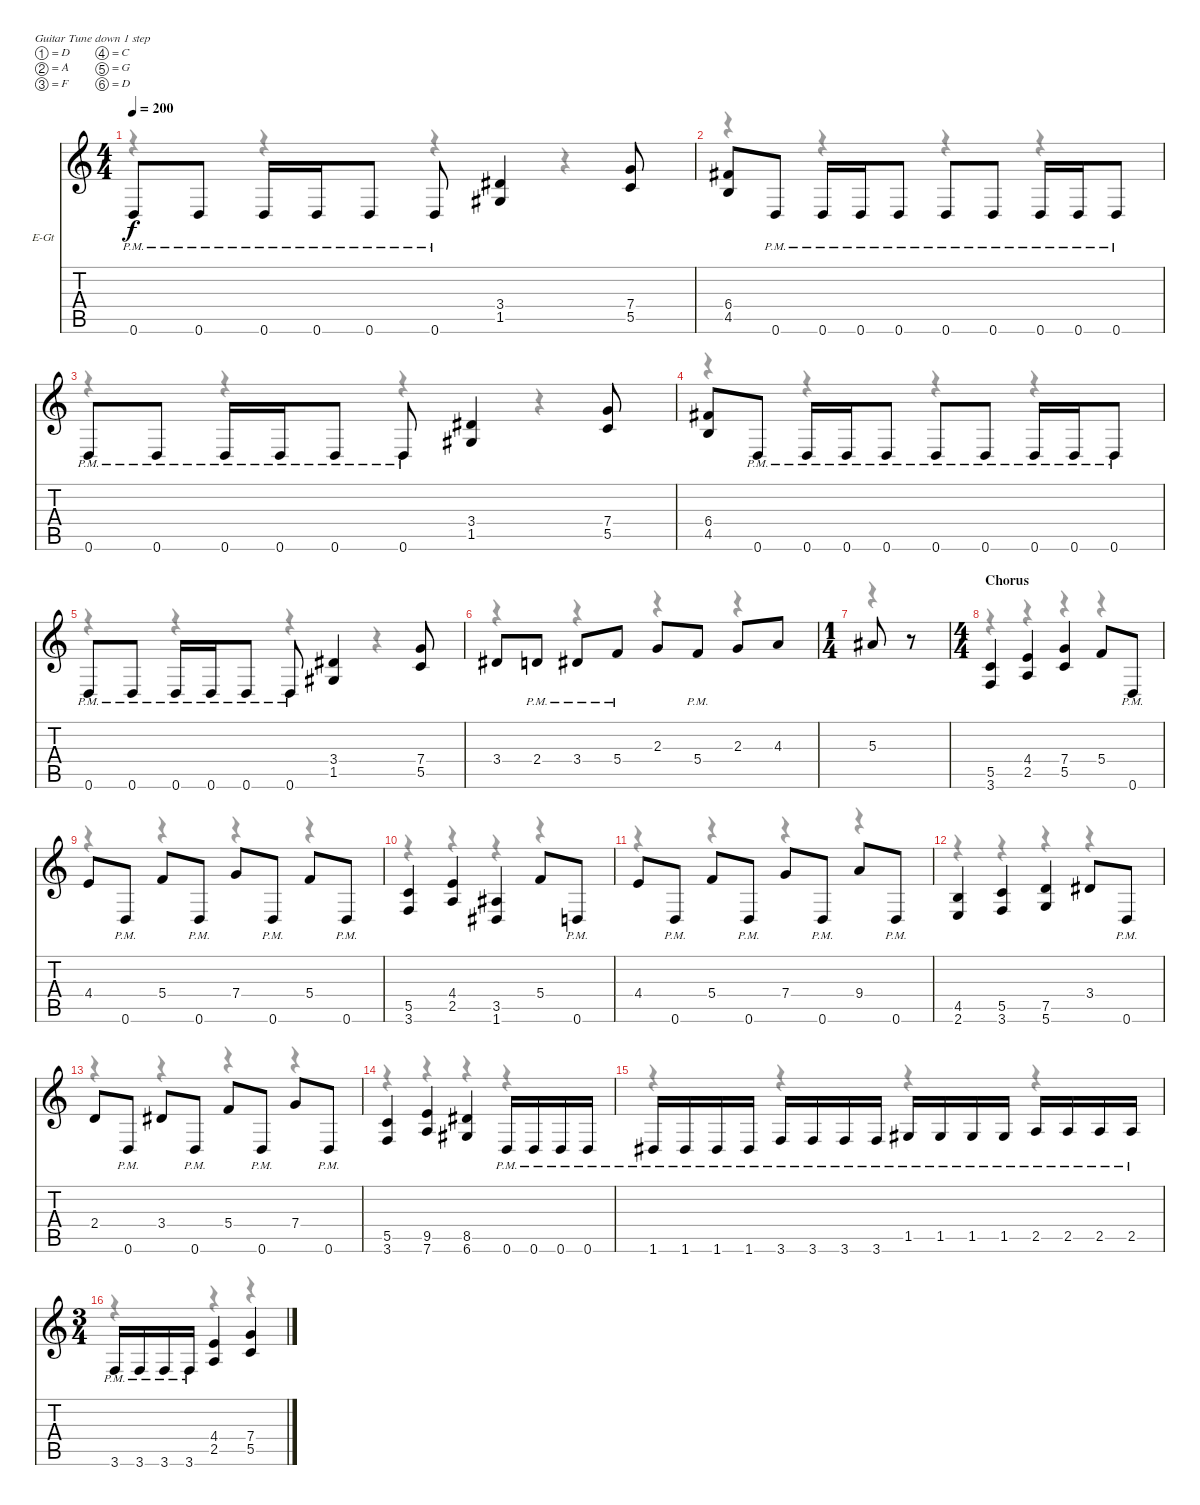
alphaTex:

\bracketExtendMode nobrackets
\firstSystemTrackNameOrientation horizontal
\otherSystemsTrackNameOrientation horizontal
\track ("Miland \"Mille\" Petrozza" "E-Gt") {instrument distortionguitar}
\staff {score tabs}
\tuning (D4 A3 F3 C3 G2 D2)
\voice
\ts (4 4)
\tempo 200
\clef g2
\ks c
0.6{pm}.8{dy f} 0.6{pm}.8 0.6{pm}.16 0.6{pm}.16 0.6{pm}.8 0.6{pm}.8 (3.4 1.5).4 (7.4 5.5).8 |
(6.4 4.5).8 0.6{pm}.8 0.6{pm}.16 0.6{pm}.16 0.6{pm}.8 0.6{pm}.8 0.6{pm}.8 0.6{pm}.16 0.6{pm}.16 0.6{pm}.8 |
0.6{pm}.8 0.6{pm}.8 0.6{pm}.16 0.6{pm}.16 0.6{pm}.8 0.6{pm}.8 (3.4 1.5).4 (7.4 5.5).8 |
(6.4 4.5).8 0.6{pm}.8 0.6{pm}.16 0.6{pm}.16 0.6{pm}.8 0.6{pm}.8 0.6{pm}.8 0.6{pm}.16 0.6{pm}.16 0.6{pm}.8 |
0.6{pm}.8 0.6{pm}.8 0.6{pm}.16 0.6{pm}.16 0.6{pm}.8 0.6{pm}.8 (3.4 1.5).4 (7.4 5.5).8 |
3.4.8 2.4{pm}.8 3.4{pm}.8 5.4{pm}.8 2.3.8 5.4{pm}.8 2.3.8 4.3.8 |
\ts (1 4)
\beaming (8 2)
5.3.8 r.8 |
\ts (4 4)
\beaming (8 2 2 2 2)
\section ("" "Chorus")
(5.5 3.6).4 (4.4 2.5).4 (7.4 5.5).4 5.4.8 0.6{pm}.8 |
4.4.8 0.6{pm}.8 5.4.8 0.6{pm}.8 7.4.8 0.6{pm}.8 5.4.8 0.6{pm}.8 |
(5.5 3.6).4 (4.4 2.5).4 (3.5 1.6).4 5.4.8 0.6{pm}.8 |
4.4.8 0.6{pm}.8 5.4.8 0.6{pm}.8 7.4.8 0.6{pm}.8 9.4.8 0.6{pm}.8 |
(4.5 2.6).4 (5.5 3.6).4 (7.5 5.6).4 3.4.8 0.6{pm}.8 |
2.4.8 0.6{pm}.8 3.4.8 0.6{pm}.8 5.4.8 0.6{pm}.8 7.4.8 0.6{pm}.8 |
(5.5 3.6).4 (9.5 7.6).4 (8.5 6.6).4 0.6{pm}.16 0.6{pm}.16 0.6{pm}.16 0.6{pm}.16 |
1.6{pm}.16 1.6{pm}.16 1.6{pm}.16 1.6{pm}.16 3.6{pm}.16 3.6{pm}.16 3.6{pm}.16 3.6{pm}.16 1.5{pm}.16 1.5{pm}.16 1.5{pm}.16 1.5{pm}.16 2.5{pm}.16 2.5{pm}.16 2.5{pm}.16 2.5{pm}.16 |
\ts (3 4)
\beaming (8 3 1 1 1)
3.6{pm}.16 3.6{pm}.16 3.6{pm}.16 3.6{pm}.16 (4.4 2.5).4 (7.4 5.5).4
\voice
\clef g2
\ottava regular
\simile none
\ks c
r.4{dy mf} r.4 r.4 r.4 |
r.4 r.4 r.4 r.4 |
r.4 r.4 r.4 r.4 |
r.4 r.4 r.4 r.4 |
r.4 r.4 r.4 r.4 |
r.4 r.4 r.4 r.4 |
r.4 |
r.4 r.4 r.4 r.4 |
r.4 r.4 r.4 r.4 |
r.4 r.4 r.4 r.4 |
r.4 r.4 r.4 r.4 |
r.4 r.4 r.4 r.4 |
r.4 r.4 r.4 r.4 |
r.4 r.4 r.4 r.4 |
r.4 r.4 r.4 r.4 |
r.4 r.4 r.4
